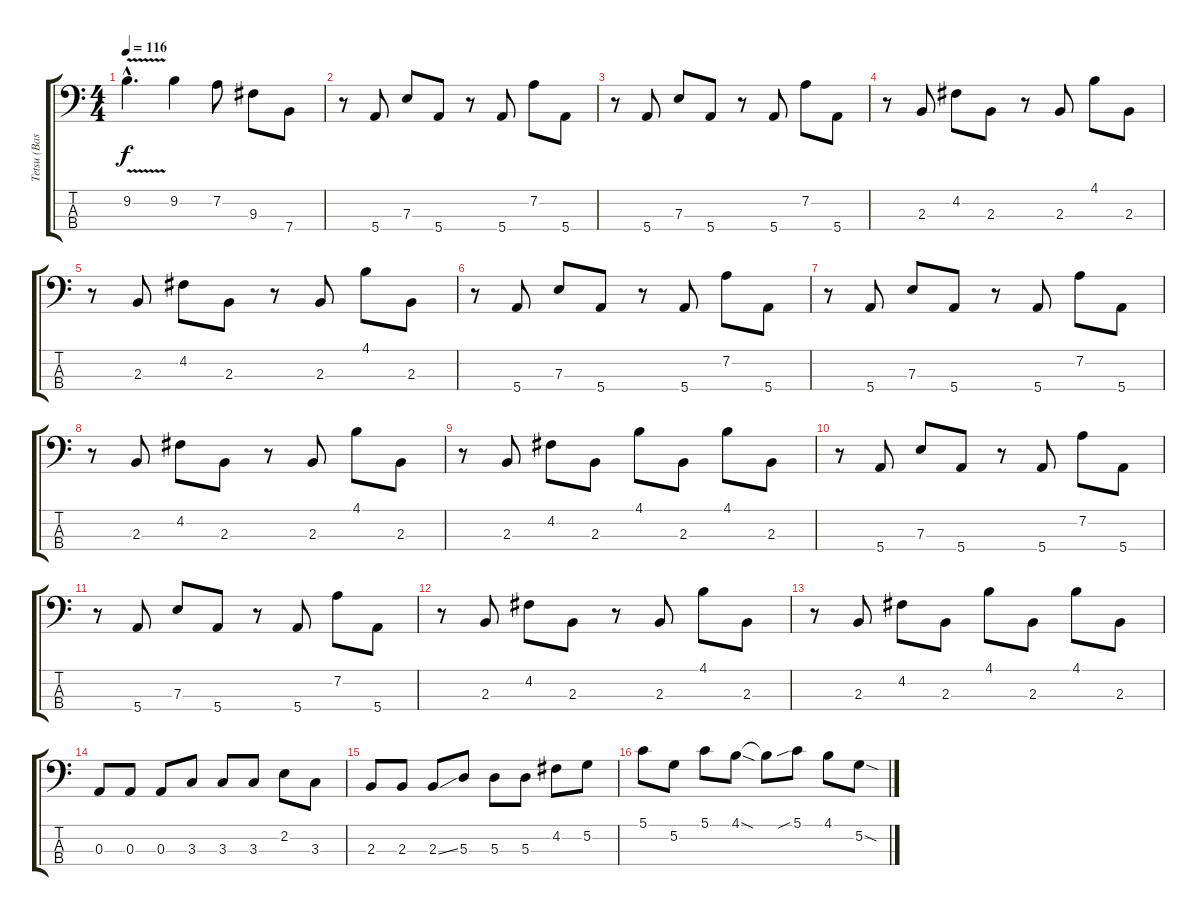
\track ("Tetsu (Bass)" "Tetsu (Bas") {instrument electricbasspick}
\staff {score tabs}
\tuning (G2 D2 A1 E1) {hide}
\ts (4 4)
\tempo 116
\clef f4
\ks c
9.2{v hac}.4{d dy f} 9.2.4 7.2.8 9.3.8 7.4.8 |
r.8 5.4.8 7.3.8 5.4.8 r.8 5.4.8 7.2.8 5.4.8 |
r.8 5.4.8 7.3.8 5.4.8 r.8 5.4.8 7.2.8 5.4.8 |
r.8 2.3.8 4.2.8 2.3.8 r.8 2.3.8 4.1.8 2.3.8 |
r.8 2.3.8 4.2.8 2.3.8 r.8 2.3.8 4.1.8 2.3.8 |
r.8 5.4.8 7.3.8 5.4.8 r.8 5.4.8 7.2.8 5.4.8 |
r.8 5.4.8 7.3.8 5.4.8 r.8 5.4.8 7.2.8 5.4.8 |
r.8 2.3.8 4.2.8 2.3.8 r.8 2.3.8 4.1.8 2.3.8 |
r.8 2.3.8 4.2.8 2.3.8 4.1.8 2.3.8 4.1.8 2.3.8 |
r.8 5.4.8 7.3.8 5.4.8 r.8 5.4.8 7.2.8 5.4.8 |
r.8 5.4.8 7.3.8 5.4.8 r.8 5.4.8 7.2.8 5.4.8 |
r.8 2.3.8 4.2.8 2.3.8 r.8 2.3.8 4.1.8 2.3.8 |
r.8 2.3.8 4.2.8 2.3.8 4.1.8 2.3.8 4.1.8 2.3.8 |
0.3.8 0.3.8 0.3.8 3.3.8 3.3.8 3.3.8 2.2.8 3.3.8 |
2.3.8 2.3.8 2.3{ss}.8 5.3.8 5.3.8 5.3.8 4.2.8 5.2.8 |
5.1.8 5.2.8 5.1.8 4.1{sod}.8 4.1{t}.8 5.1{sib}.8 4.1.8 5.2{sod}.8
